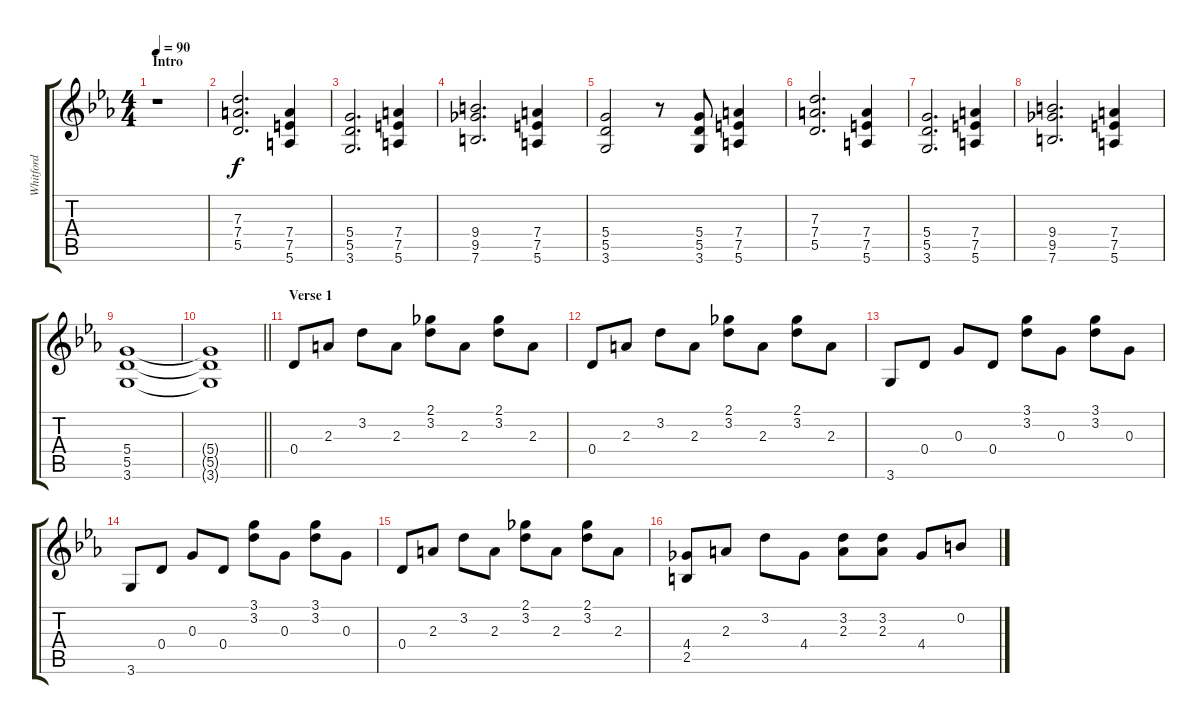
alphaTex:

\track ("Whitford" "Whitford") {instrument overdrivenguitar}
\staff {score tabs}
\tuning (E4 B3 G3 D3 A2 E2) {hide}
\ts (4 4)
\section ("" "Intro")
\tempo 90
\clef g2
\ks eb
r.1{dy f instrument overdrivenguitar} |
(7.3 7.4 5.5).2{d} (7.4 7.5 5.6).4 |
(5.4 5.5 3.6).2{d} (7.4 7.5 5.6).4 |
(9.4 9.5 7.6).2{d} (7.4 7.5 5.6).4 |
(5.4 5.5 3.6).2 r.8 (5.4 5.5 3.6).8 (7.4 7.5 5.6).4 |
(7.3 7.4 5.5).2{d} (7.4 7.5 5.6).4 |
(5.4 5.5 3.6).2{d} (7.4 7.5 5.6).4 |
(9.4 9.5 7.6).2{d} (7.4 7.5 5.6).4 |
(5.4 5.5 3.6).1 |
\barLineRight lightlight
(5.4{t} 5.5{t} 3.6{t}).1 |
\section ("" "Verse 1")
0.4.8{instrument electricguitarclean} 2.3.8 3.2.8 2.3.8 (2.1 3.2).8 2.3.8 (2.1 3.2).8 2.3.8 |
0.4.8 2.3.8 3.2.8 2.3.8 (2.1 3.2).8 2.3.8 (2.1 3.2).8 2.3.8 |
3.6.8 0.4.8 0.3.8 0.4.8 (3.1 3.2).8 0.3.8 (3.1 3.2).8 0.3.8 |
3.6.8 0.4.8 0.3.8 0.4.8 (3.1 3.2).8 0.3.8 (3.1 3.2).8 0.3.8 |
0.4.8 2.3.8 3.2.8 2.3.8 (2.1 3.2).8 2.3.8 (2.1 3.2).8 2.3.8 |
(4.4 2.5).8 2.3.8 3.2.8 4.4.8 (3.2 2.3).8 (3.2 2.3).8 4.4.8 0.2.8
